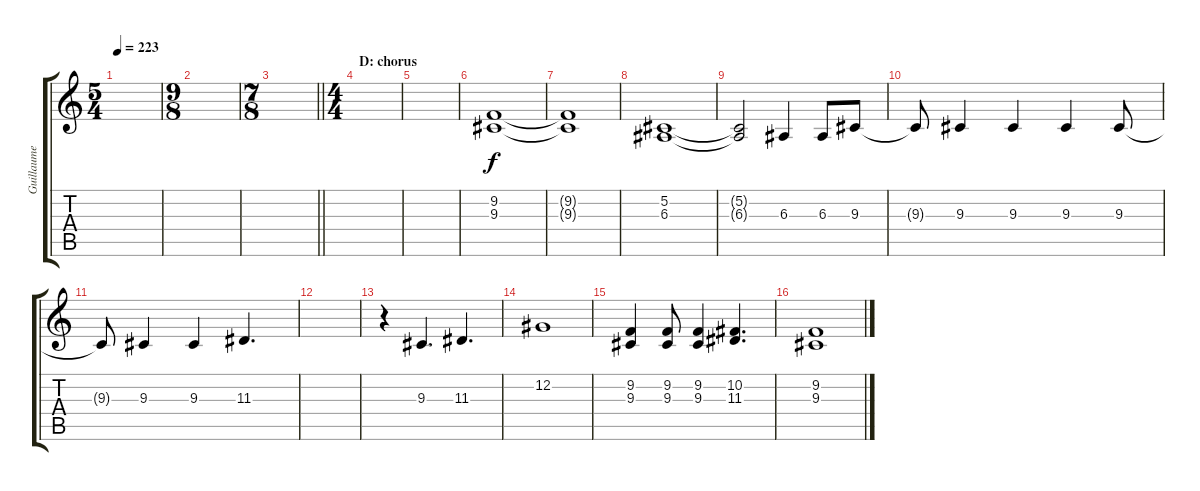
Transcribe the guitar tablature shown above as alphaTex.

\track ("Guillaume Background" "Guillaume ") {instrument tenorsax}
\staff {score tabs}
\tuning (Db4 Ab3 E3 B2 Gb2 B1) {hide}
\ts (5 4)
\tempo 223
\clef g2
\ks c
|
\ts (9 8)
|
\ts (7 8)
\barLineRight lightlight
|
\ts (4 4)
\section ("" "D: chorus")
|
|
(9.2 9.3).1 |
(9.2{t} 9.3{t}).1 |
(5.2 6.3).1 |
(5.2{t} 6.3{t}).2 6.3.4 6.3.8 9.3.8 |
9.3{t}.8 9.3.4 9.3.4 9.3.4 9.3.8 |
9.3{t}.8 9.3.4 9.3.4 11.3.4{d} |
|
r.4 9.3.4{d} 11.3.4{d} |
12.2.1 |
(9.2 9.3).4 (9.2 9.3).8 (9.2 9.3).4 (10.2 11.3).4{d} |
(9.2 9.3).1
